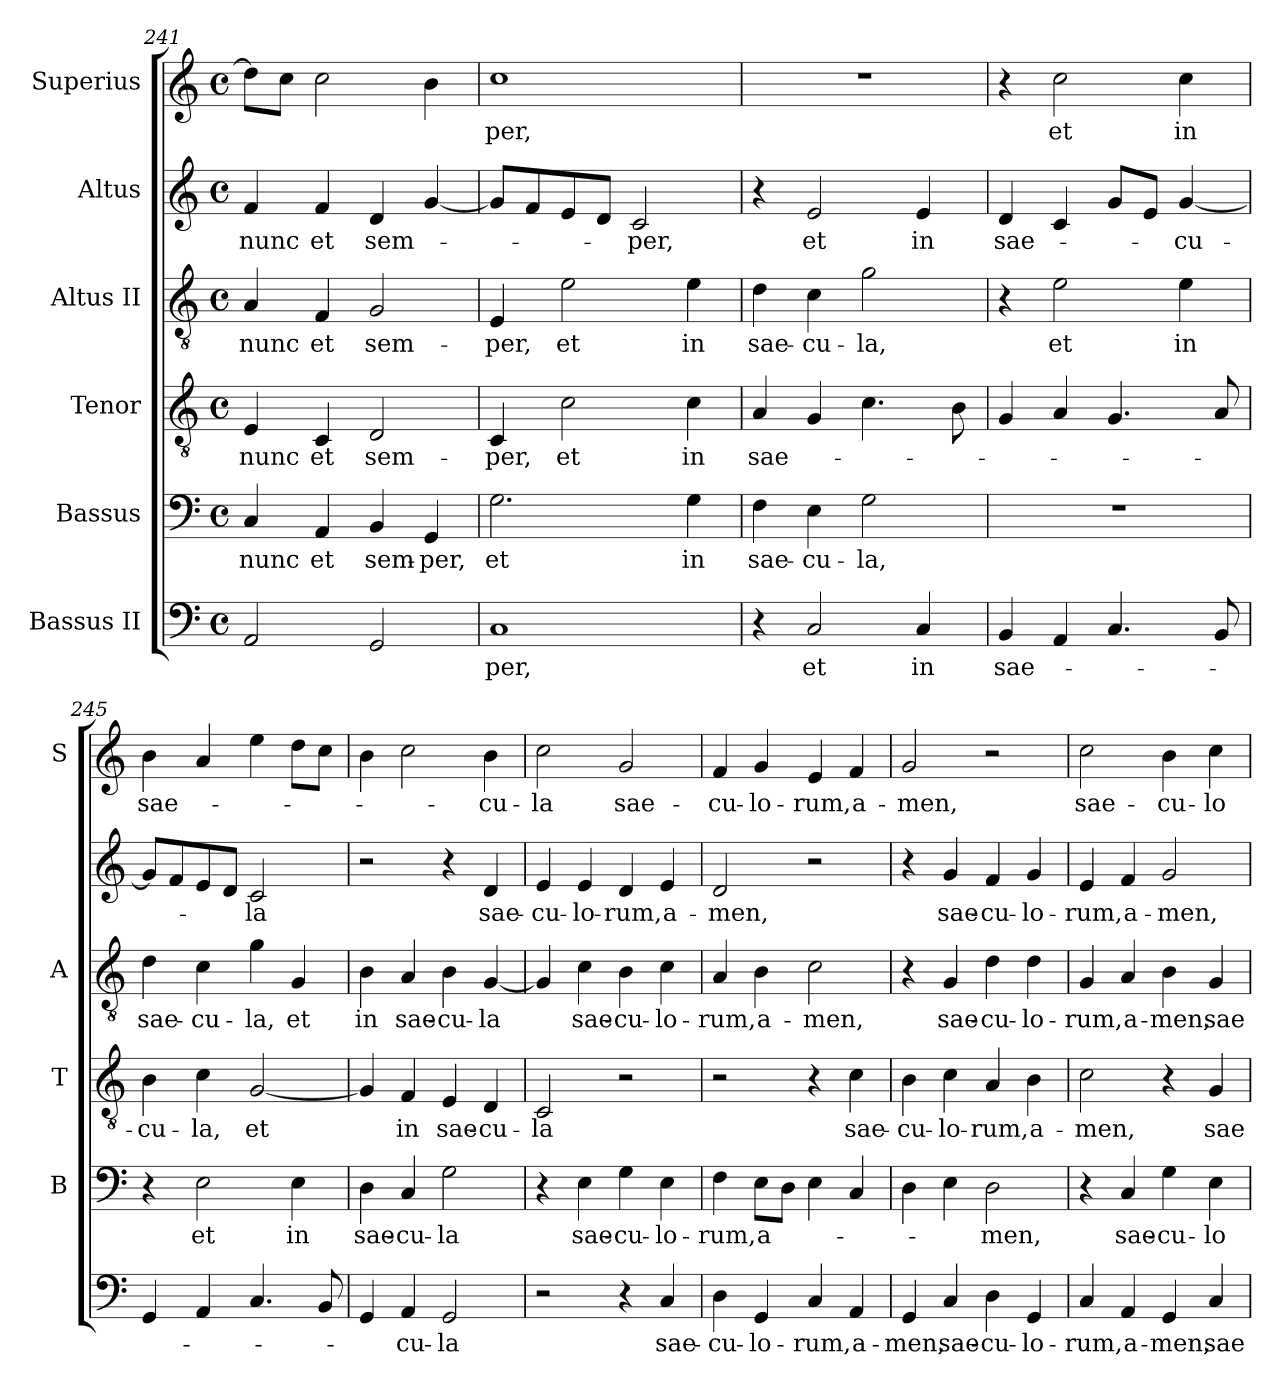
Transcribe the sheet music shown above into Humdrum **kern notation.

**kern	**text	**kern	**text	**kern	**text	**kern	**text	**kern	**text	**kern	**text
*part6	*part6	*part5	*part5	*part4	*part4	*part3	*part3	*part2	*part2	*part1	*part1
*staff6	*staff6	*staff5	*staff5	*staff4	*staff4	*staff3	*staff3	*staff2	*staff2	*staff1	*staff1
*I"Bassus II	*	*I"Bassus	*	*I"Tenor	*	*I"Altus II	*	*I"Altus	*	*I"Superius	*
*	*	*I'B	*	*I'T	*	*I'A	*	*	*	*I'S	*
!!LO:LB:g=z
*clefF4	*	*clefF4	*	*clefGv2	*	*clefGv2	*	*clefG2	*	*clefG2	*
*	*	*	*	*ITrd7c12	*	*	*	*	*	*	*
*k[]	*	*k[]	*	*k[]	*	*k[]	*	*k[]	*	*k[]	*
*C:	*	*C:	*	*C:	*	*C:	*	*C:	*	*C:	*
*M4/4	*	*M4/4	*	*M4/4	*	*M4/4	*	*M4/4	*	*M4/4	*
*met(c)	*	*met(c)	*	*met(c)	*	*met(c)	*	*met(c)	*	*met(c)	*
=241	=241	=241	=241	=241	=241	=241	=241	=241	=241	=241	=241
!	!	!	!LO:LY:b	!	!LO:LY:b	!	!LO:LY:b	!	!LO:LY:b	!	!
2AA/	.	4C/	nunc	4EE/	nunc	4A/	nunc	4f/	nunc	8dd\L]	.
.	.	.	.	.	.	.	.	.	.	8cc\J	.
!	!	!	!LO:LY:b	!	!LO:LY:b	!	!LO:LY:b	!	!LO:LY:b	!	!
.	.	4AA/	et	4CC/	et	4F/	et	4f/	et	2cc\	.
!	!	!	!LO:LY:b	!	!LO:LY:b	!	!LO:LY:b	!	!LO:LY:b	!	!
2GG/	.	4BB/	sem-	2DD/	sem-	2G/	sem-	4d/	sem-	.	.
!	!	!	!LO:LY:b	!	!	!	!	!	!	!	!
.	.	4GG/	-per,	.	.	.	.	[<4g/	.	4b\	.
=242	=242	=242	=242	=242	=242	=242	=242	=242	=242	=242	=242
!	!LO:LY:b	!	!LO:LY:b	!	!LO:LY:b	!	!LO:LY:b	!	!	!	!LO:LY:b
1C	-per,	2.G\	et	4CC/	-per,	4E/	-per,	8g/L]	.	1cc	-per,
.	.	.	.	.	.	.	.	8f/	.	.	.
!	!	!	!	!	!LO:LY:b	!	!LO:LY:b	!	!	!	!
.	.	.	.	2C\	et	2e\	et	8e/	.	.	.
.	.	.	.	.	.	.	.	8d/J	.	.	.
!	!	!	!	!	!	!	!	!	!LO:LY:b	!	!
.	.	.	.	.	.	.	.	2c/	-per,	.	.
!	!	!	!LO:LY:b	!	!LO:LY:b	!	!LO:LY:b	!	!	!	!
.	.	4G\	in	4C\	in	4e\	in	.	.	.	.
=243	=243	=243	=243	=243	=243	=243	=243	=243	=243	=243	=243
!	!	!	!LO:LY:b	!	!LO:LY:b	!	!LO:LY:b	!	!	!	!
4r	.	4F\	sae-	4AA/	sae-	4d\	sae-	4r	.	1r	.
!	!LO:LY:b	!	!LO:LY:b	!	!	!	!LO:LY:b	!	!LO:LY:b	!	!
2C/	et	4E\	-cu-	4GG/	.	4c\	-cu-	2e/	et	.	.
!	!	!	!LO:LY:b	!	!	!	!LO:LY:b	!	!	!	!
.	.	2G\	-la,	4.C\	.	2g\	-la,	.	.	.	.
!	!LO:LY:b	!	!	!	!	!	!	!	!LO:LY:b	!	!
4C/	in	.	.	.	.	.	.	4e/	in	.	.
.	.	.	.	8BB\	.	.	.	.	.	.	.
=244	=244	=244	=244	=244	=244	=244	=244	=244	=244	=244	=244
!	!LO:LY:b	!	!	!	!	!	!	!	!LO:LY:b	!	!
4BB/	sae-	1r	.	4GG/	.	4r	.	4d/	sae-	4r	.
!	!	!	!	!	!	!	!LO:LY:b	!	!	!	!LO:LY:b
4AA/	.	.	.	4AA/	.	2e\	et	4c/	.	2cc\	et
4.C/	.	.	.	4.GG/	.	.	.	8g/L	.	.	.
.	.	.	.	.	.	.	.	8e/J	.	.	.
!	!	!	!	!	!	!	!LO:LY:b	!	!LO:LY:b	!	!LO:LY:b
.	.	.	.	.	.	4e\	in	[<4g/	-cu-	4cc\	in
8BB/	.	.	.	8AA/	.	.	.	.	.	.	.
=245	=245	=245	=245	=245	=245	=245	=245	=245	=245	=245	=245
!	!	!	!	!	!LO:LY:b	!	!LO:LY:b	!	!	!	!LO:LY:b
4GG/	.	4r	.	4BB\	-cu-	4d\	sae-	8g/L]	.	4b\	sae-
.	.	.	.	.	.	.	.	8f/	.	.	.
!	!	!	!LO:LY:b	!	!LO:LY:b	!	!LO:LY:b	!	!	!	!
4AA/	.	2E\	et	4C\	-la,	4c\	-cu-	8e/	.	4a/	.
.	.	.	.	.	.	.	.	8d/J	.	.	.
!	!	!	!	!	!LO:LY:b	!	!LO:LY:b	!	!LO:LY:b	!	!
4.C/	.	.	.	[<2GG/	et	4g\	-la,	2c/	-la	4ee\	.
!	!	!	!LO:LY:b	!	!	!	!LO:LY:b	!	!	!	!
.	.	4E\	in	.	.	4G/	et	.	.	8dd\L	.
8BB/	.	.	.	.	.	.	.	.	.	8cc\J	.
!!LO:PB:g=z
=246	=246	=246	=246	=246	=246	=246	=246	=246	=246	=246	=246
!	!	!	!LO:LY:b	!	!	!	!LO:LY:b	!	!	!	!
4GG/	.	4D\	sae-	4GG/]	.	4B\	in	2r	.	4b\	.
!	!LO:LY:b	!	!LO:LY:b	!	!LO:LY:b	!	!LO:LY:b	!	!	!	!
4AA/	-cu-	4C/	-cu-	4FF/	in	4A/	sae-	.	.	2cc\	.
!	!LO:LY:b	!	!LO:LY:b	!	!LO:LY:b	!	!LO:LY:b	!	!	!	!
2GG/	-la	2G\	-la	4EE/	sae-	4B\	-cu-	4r	.	.	.
!	!	!	!	!	!LO:LY:b	!	!LO:LY:b	!	!LO:LY:b	!	!LO:LY:b
.	.	.	.	4DD/	-cu-	[<4G/	-la	4d/	sae-	4b\	-cu-
=247	=247	=247	=247	=247	=247	=247	=247	=247	=247	=247	=247
!	!	!	!	!	!LO:LY:b	!	!	!	!LO:LY:b	!	!LO:LY:b
2r	.	4r	.	2CC/	-la	4G/]	.	4e/	-cu-	2cc\	-la
!	!	!	!LO:LY:b	!	!	!	!LO:LY:b	!	!LO:LY:b	!	!
.	.	4E\	sae-	.	.	4c\	sae-	4e/	-lo-	.	.
!	!	!	!LO:LY:b	!	!	!	!LO:LY:b	!	!LO:LY:b	!	!LO:LY:b
4r	.	4G\	-cu-	2r	.	4B\	-cu-	4d/	-rum,	2g/	sae-
!	!LO:LY:b	!	!LO:LY:b	!	!	!	!LO:LY:b	!	!LO:LY:b	!	!
4C/	sae-	4E\	-lo-	.	.	4c\	-lo-	4e/	a-	.	.
=248	=248	=248	=248	=248	=248	=248	=248	=248	=248	=248	=248
!	!LO:LY:b	!	!LO:LY:b	!	!	!	!LO:LY:b	!	!LO:LY:b	!	!LO:LY:b
4D\	-cu-	4F\	-rum,	2r	.	4A/	-rum,	2d/	-men,	4f/	-cu-
!	!LO:LY:b	!	!LO:LY:b	!	!	!	!LO:LY:b	!	!	!	!LO:LY:b
4GG/	-lo-	8E\L	a-	.	.	4B\	a-	.	.	4g/	-lo-
.	.	8D\J	.	.	.	.	.	.	.	.	.
!	!LO:LY:b	!	!	!	!	!	!LO:LY:b	!	!	!	!LO:LY:b
4C/	-rum,	4E\	.	4r	.	2c\	-men,	2r	.	4e/	-rum,
!	!LO:LY:b	!	!	!	!LO:LY:b	!	!	!	!	!	!LO:LY:b
4AA/	a-	4C/	.	4C\	sae-	.	.	.	.	4f/	a-
=249	=249	=249	=249	=249	=249	=249	=249	=249	=249	=249	=249
!	!LO:LY:b	!	!	!	!LO:LY:b	!	!	!	!	!	!LO:LY:b
4GG/	-men,	4D\	.	4BB\	-cu-	4r	.	4r	.	2g/	-men,
!	!LO:LY:b	!	!	!	!LO:LY:b	!	!LO:LY:b	!	!LO:LY:b	!	!
4C/	sae-	4E\	.	4C\	-lo-	4G/	sae-	4g/	sae-	.	.
!	!LO:LY:b	!	!LO:LY:b	!	!LO:LY:b	!	!LO:LY:b	!	!LO:LY:b	!	!
4D\	-cu-	2D\	-men,	4AA/	-rum,	4d\	-cu-	4f/	-cu-	2r	.
!	!LO:LY:b	!	!	!	!LO:LY:b	!	!LO:LY:b	!	!LO:LY:b	!	!
4GG/	-lo-	.	.	4BB\	a-	4d\	-lo-	4g/	-lo-	.	.
=250	=250	=250	=250	=250	=250	=250	=250	=250	=250	=250	=250
!	!LO:LY:b	!	!	!	!LO:LY:b	!	!LO:LY:b	!	!LO:LY:b	!	!LO:LY:b
4C/	-rum,	4r	.	2C\	-men,	4G/	-rum,	4e/	-rum,	2cc\	sae-
!	!LO:LY:b	!	!LO:LY:b	!	!	!	!LO:LY:b	!	!LO:LY:b	!	!
4AA/	a-	4C/	sae-	.	.	4A/	a-	4f/	a-	.	.
!	!LO:LY:b	!	!LO:LY:b	!	!	!	!LO:LY:b	!	!LO:LY:b	!	!LO:LY:b
4GG/	-men,	4G\	-cu-	4r	.	4B\	-men,	2g/	-men,	4b\	-cu-
!	!LO:LY:b	!	!LO:LY:b	!	!LO:LY:b	!	!LO:LY:b	!	!	!	!LO:LY:b
4C/	sae-	4E\	-lo-	4GG/	sae-	4G/	sae-	.	.	4cc\	-lo-
=	=	=	=	=	=	=	=	=	=	=	=
*-	*-	*-	*-	*-	*-	*-	*-	*-	*-	*-	*-
